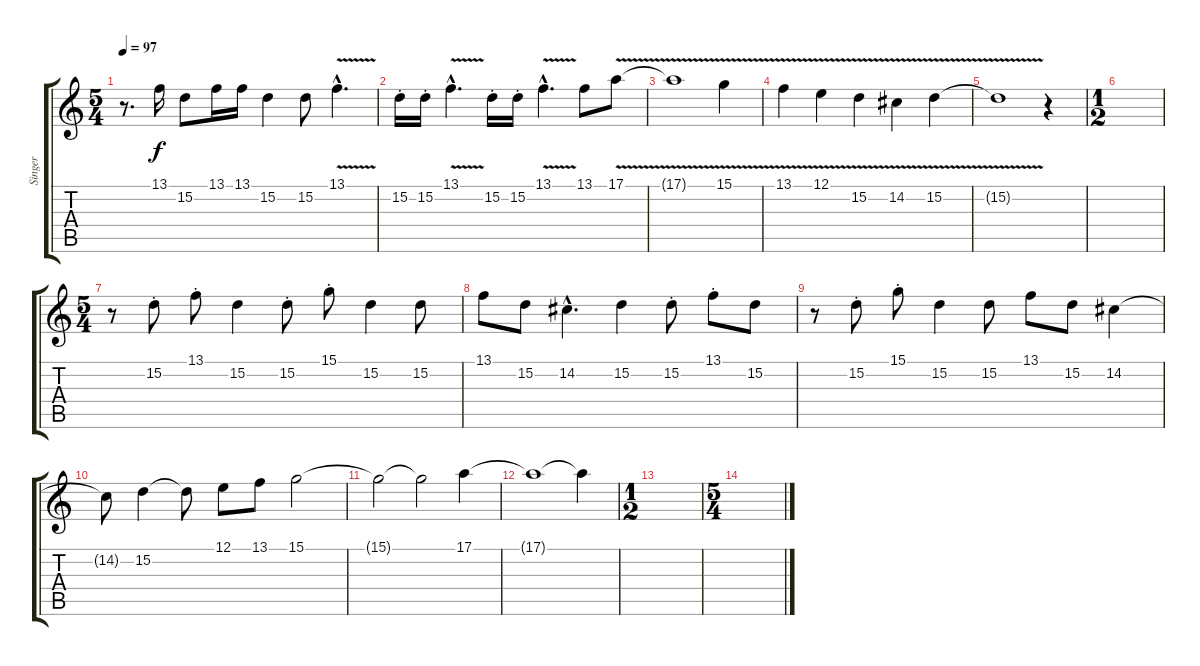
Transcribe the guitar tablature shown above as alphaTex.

\track ("Singer" "Singer") {instrument clarinet}
\staff {score tabs}
\tuning (E4 B3 G3 D3 A2 E2) {hide}
\ts (5 4)
\tempo 97
\clef g2
\ks c
r.8{d dy f} 13.1{t}.16 15.2.8 13.1.16 13.1.16 15.2.4 15.2.8 13.1{v hac}.4{d} |
15.2{st}.16 15.2{st}.16 13.1{v hac}.4{d} 15.2{st}.16 15.2{st}.16 13.1{v hac}.4{d} 13.1.8 17.1{v}.8 |
17.1{t}.1 15.1{v}.4 |
13.1{v}.4 12.1{v}.4 15.2{v}.4 14.2{v}.4 15.2{v}.4 |
15.2{t}.1 r.4 |
\ts (1 2)
|
\ts (5 4)
r.8 15.2{st}.8 13.1{st}.8 15.2.4 15.2{st}.8 15.1{st}.8 15.2.4 15.2.8 |
13.1.8 15.2.8 14.2{hac}.4{d} 15.2.4 15.2{st}.8 13.1{st}.8 15.2.8 |
r.8 15.2{st}.8 15.1{st}.8 15.2.4 15.2.8 13.1.8 15.2.8 14.2.4 |
14.2{t}.8 15.2.4 15.2{t}.8 12.1.8 13.1.8 15.1.2 |
15.1{t}.2 15.1{t}.2 17.1.4 |
17.1{t}.1 17.1{t}.4 |
\ts (1 2)
|
\ts (5 4)
